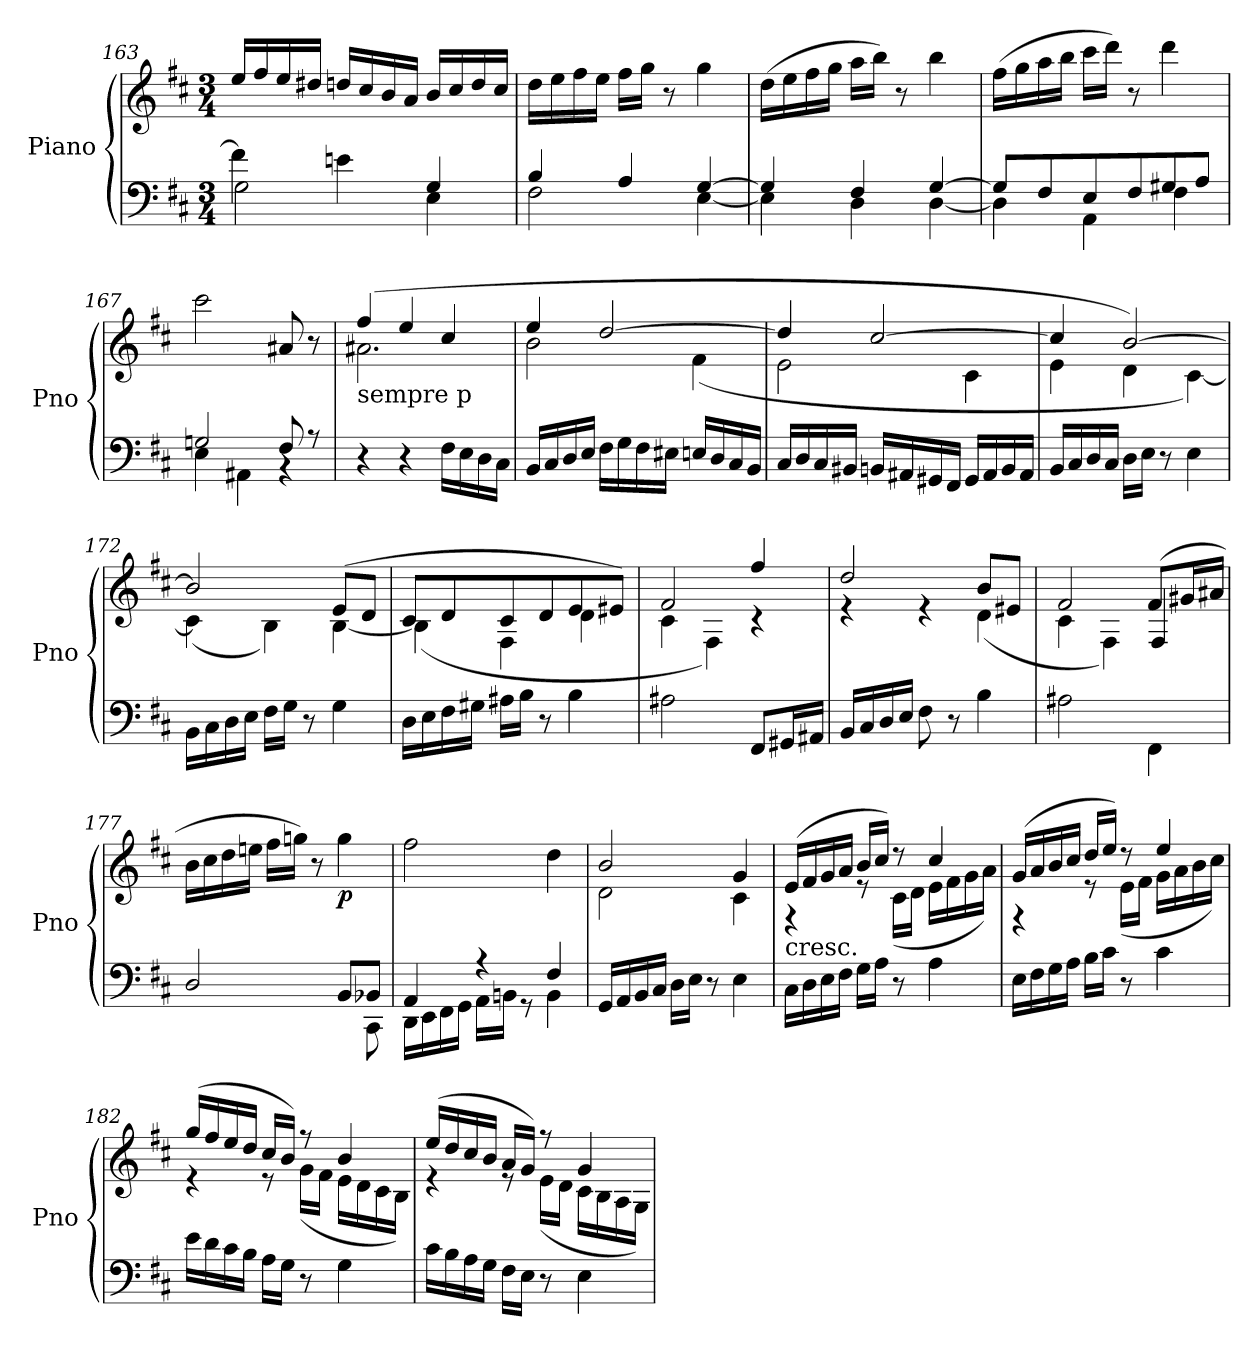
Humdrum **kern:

**kern	**kern	**dynam
*part1	*part1	*part1
*staff2	*staff1	*staff1/2
*I"Piano	*	*
*I'Pno	*	*
*clefF4	*clefG2	*
*k[f#c#]	*k[f#c#]	*
*D:	*D:	*
*M3/4	*M3/4	*
=163	=163	=163
*^	*	*
4f#\]	2G\	16ee/LL	.
.	.	16ff#/	.
.	.	16ee/	.
.	.	16dd#X/JJ	.
4en\	.	16ddn/LL	.
.	.	16cc#/	.
.	.	16b/	.
.	.	16a/JJ	.
4G/	4E\	16b/LL	.
.	.	16cc#/	.
.	.	16dd/	.
.	.	16cc#/JJ	.
!!LO:LB:g=z
=164	=164	=164	=164
4B/	2F#\	16dd\LL	.
.	.	16ee\	.
.	.	16ff#\	.
.	.	16ee\JJ	.
4A/	.	16ff#\LL	.
.	.	16gg\JJ	.
.	.	8r	.
[4G/	[4E\	4gg\	.
=165	=165	=165	=165
4G/]	4E\]	(>16dd\LL	.
.	.	16ee\	.
.	.	16ff#\	.
.	.	16gg\JJ	.
4F#/	4D\	16aa\LL	.
.	.	16bb\JJ)	.
.	.	8r	.
[4G/	[4D\	4bb\	.
=166	=166	=166	=166
8G/L]	4D\]	(>16ff#\LL	.
.	.	16gg\	.
8F#/	.	16aa\	.
.	.	16bb\JJ	.
8E/	4AA\	16ccc#\LL	.
.	.	16ddd\JJ)	.
8F#/	.	8r	.
8G#X/	4F#\	4ddd\	.
8A/J	.	.	.
=167	=167	=167	=167
2Gn/	4E\	2ccc#\	.
.	4AA#X\	.	.
8F#/	4rBB	8a#X/	.
8rA	.	8r	.
*v	*v	*	*
=168	=168	=168
*	*^	*
!	!LO:TX:b:t=sempre p	!	!
4r	(>4ff#/	2.a#X\	.
4r	4ee/	.	.
16F#\LL	4cc#/	.	.
16E\	.	.	.
16D\	.	.	.
16C#\JJ	.	.	.
!!LO:PB:g=z	!!
=169	=169	=169	=169
16BB/LL	4ee/	2b\	.
16C#/	.	.	.
16D/	.	.	.
16E/JJ	.	.	.
16F#\LL	[2dd/	.	.
16G\	.	.	.
16F#\	.	.	.
16E#X\JJ	.	.	.
16En/LL	.	(<4f#\	.
16D/	.	.	.
16C#/	.	.	.
16BB/JJ	.	.	.
=170	=170	=170	=170
16C#/LL	4dd/]	2e\	.
16D/	.	.	.
16C#/	.	.	.
16BB#X/JJ	.	.	.
16BBn/LL	[2cc#/	.	.
16AA#X/	.	.	.
16GG#X/	.	.	.
16FF#/JJ	.	.	.
16GG#/LL	.	4c#\	.
16AA#/	.	.	.
16BB/	.	.	.
16AA#/JJ	.	.	.
=171	=171	=171	=171
16BB/LL	4cc#/]	4e\	.
16C#/	.	.	.
16D/	.	.	.
16C#/JJ	.	.	.
16D\LL	[2b/)	4d\	.
16E\JJ	.	.	.
8r	.	.	.
4E\	.	[4c#\)	.
=172	=172	=172	=172
16BB\LL	2b/]	(<4c#\]	.
16C#\	.	.	.
16D\	.	.	.
16E\JJ	.	.	.
16F#\LL	.	4B\)	.
16G\JJ	.	.	.
8r	.	.	.
4G\	(>8e/L	[4B\	.
.	8d/J	.	.
!!LO:LB:g=z	!!
=173	=173	=173	=173
16D\LL	8c#/L	(<4B\]	.
16E\	.	.	.
16F#\	8d/	.	.
16G#X\JJ	.	.	.
16A#X\LL	8c#/	4F#\	.
16B\JJ	.	.	.
8r	8d/	.	.
4B\	8e/	4d\	.
.	8e#X/J)	.	.
=174	=174	=174	=174
2A#X\	2f#/	4c#\	.
.	.	4F#\)	.
8FF#/L	4ff#/	4rc	.
16GG#X/L	.	.	.
16AA#X/JJ	.	.	.
=175	=175	=175	=175
16BB/LL	2dd/	4re	.
16C#/	.	.	.
16D/	.	.	.
16E/JJ	.	.	.
8F#\	.	4re	.
8r	.	.	.
4B\	8b/L	(<4d\	.
.	8e#X/J	.	.
=176	=176	=176	=176
2A#X\	2f#/	4c#\	.
.	.	4F#\)	.
4FF#\	(>8f#/L	4F#/	.
.	16g#X/L	.	.
.	16a#X/JJ	.	.
*	*v	*v	*
!!LO:LB:g=z
=177	=177	=177
*^	*	*
2D/	8ryy	16b\LL	.
.	.	16cc#\	.
*v	*v	*	*
.	16dd\	.
.	16een\JJ	.
.	16ff#\LL	.
.	16ggn\JJ)	.
.	8r	.
!	!	!LO:DY:b
8BB/L	4gg\	p
*^	*	*
8BB-X/J	8CC#\	.	.
=178	=178	=178	=178
4AA/	16DD\LL	2ff#\	.
.	16EE\	.	.
.	16FF#\	.	.
.	16GG\JJ	.	.
4rA	16AA\LL	.	.
.	16BBn\JJ	.	.
.	8rGG	.	.
4F#/	4BB\	4dd\	.
*v	*v	*	*
=179	=179	=179
*	*^	*
16GG/LL	2b/	2d\	.
16AA/	.	.	.
16BB/	.	.	.
16C#/JJ	.	.	.
16D\LL	.	.	.
16E\JJ	.	.	.
8r	.	.	.
4E\	4g/	4c#\	.
=180	=180	=180	=180
!	!LO:TX:b:t=cresc.	!	!
16C#\LL	(>16e/LL	4rF	.
16D\	16f#/	.	.
16E\	16g/	.	.
16F#\JJ	16a/JJ	.	.
16G\LL	16b/LL	8re	.
16A\JJ	16cc#/JJ)	.	.
8r	8rdd	(<16c#\LL	.
.	.	16d\JJ	.
4A\	4cc#/	16e\LL	.
.	.	16f#\	.
.	.	16g\	.
.	.	16a\JJ)	.
!!LO:LB:g=z	!!
=181	=181	=181	=181
16E\LL	(>16g/LL	4rF	.
16F#\	16a/	.	.
16G\	16b/	.	.
16A\JJ	16cc#/JJ	.	.
16B\LL	16dd/LL	8re	.
16c#\JJ	16ee/JJ)	.	.
8r	8rdd	(<16e\LL	.
.	.	16f#\JJ	.
4c#\	4ee/	16g\LL	.
.	.	16a\	.
.	.	16b\	.
.	.	16cc#\JJ)	.
=182	=182	=182	=182
16e\LL	(>16gg/LL	4re	.
16d\	16ff#/	.	.
16c#\	16ee/	.	.
16B\JJ	16dd/JJ	.	.
16A\LL	16cc#/LL	8re	.
16G\JJ	16b/JJ)	.	.
8r	8rff	(<16g\LL	.
.	.	16f#\JJ	.
4G\	4b/	16e\LL	.
.	.	16d\	.
.	.	16c#\	.
.	.	16B\JJ)	.
=183	=183	=183	=183
16c#\LL	(>16ee/LL	4re	.
16B\	16dd/	.	.
16A\	16cc#/	.	.
16G\JJ	16b/JJ	.	.
16F#\LL	16a/LL	8re	.
16E\JJ	16g/JJ)	.	.
8r	8rff	(<16e\LL	.
.	.	16d\JJ	.
4E\	4g/	16c#\LL	.
.	.	16B\	.
.	.	16A\	.
.	.	16G\JJ)	.
*	*v	*v	*
=	=	=
*-	*-	*-
